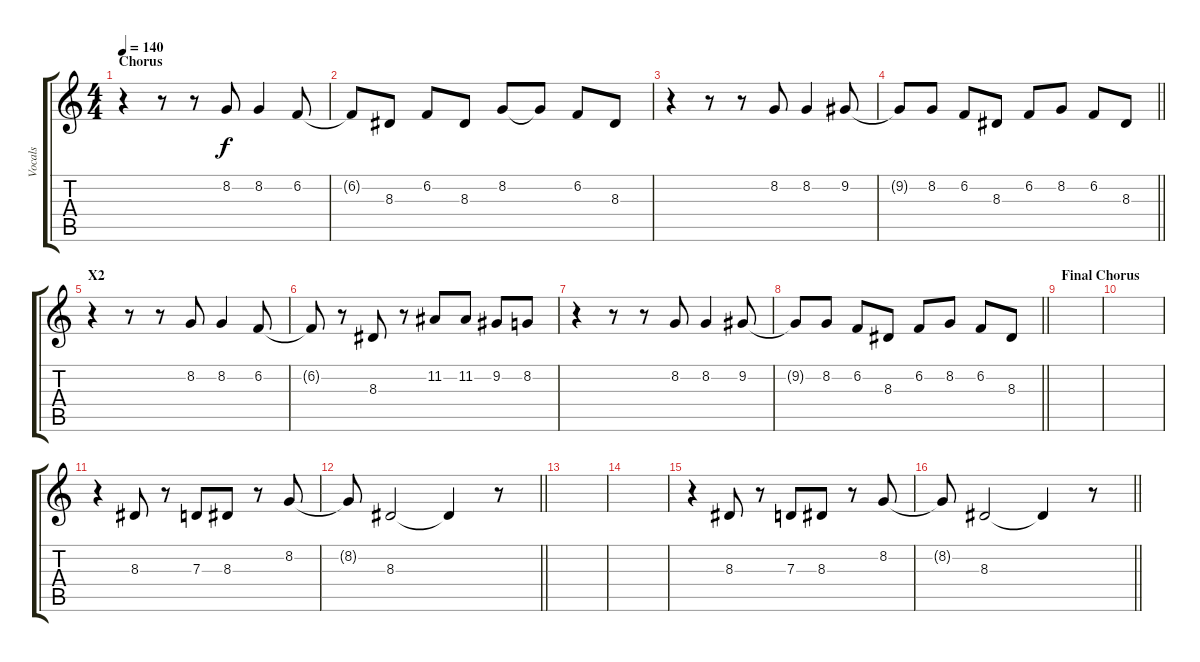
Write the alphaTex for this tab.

\track ("Vocals" "Vocals") {instrument lead6voice}
\staff {score tabs}
\tuning (E4 B3 G3 D3 A2 D2) {hide}
\ts (4 4)
\section ("" "Chorus")
\tempo 140
\clef g2
\ks c
r.4{dy f} r.8 r.8 8.2.8 8.2.4 6.2.8 |
6.2{t}.8 8.3.8 6.2.8 8.3.8 8.2.8 8.2{t}.8 6.2.8 8.3.8 |
r.4 r.8 r.8 8.2.8 8.2.4 9.2.8 |
\barLineRight lightlight
9.2{t}.8 8.2.8 6.2.8 8.3.8 6.2.8 8.2.8 6.2.8 8.3.8 |
\section ("" "X2")
r.4 r.8 r.8 8.2.8 8.2.4 6.2.8 |
6.2{t}.8 r.8 8.3.8 r.8 11.2.8 11.2.8 9.2.8 8.2.8 |
r.4 r.8 r.8 8.2.8 8.2.4 9.2.8 |
\barLineRight lightlight
9.2{t}.8 8.2.8 6.2.8 8.3.8 6.2.8 8.2.8 6.2.8 8.3.8 |
\section ("" "Final Chorus")
|
|
r.4 8.3.8 r.8 7.3.8 8.3.8 r.8 8.2.8 |
\barLineRight lightlight
8.2{t}.8 8.3.2 8.3{t}.4 r.8 |
|
|
r.4 8.3.8 r.8 7.3.8 8.3.8 r.8 8.2.8 |
\barLineRight lightlight
8.2{t}.8 8.3.2 8.3{t}.4 r.8
